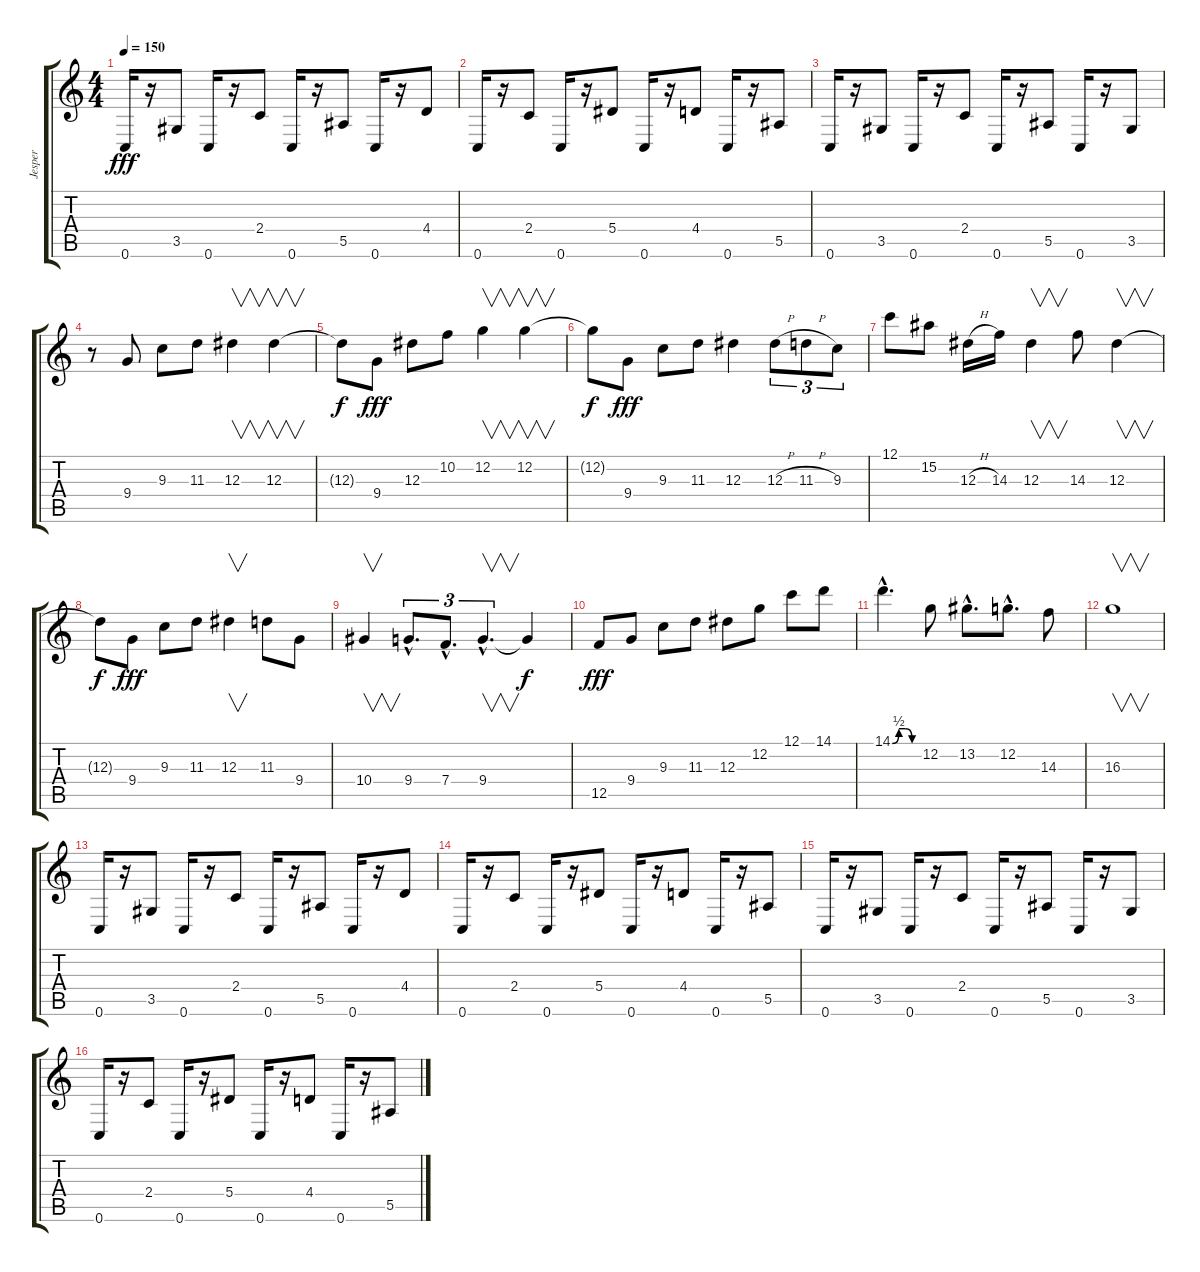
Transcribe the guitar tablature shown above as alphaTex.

\track ("Jesper" "Jesper") {instrument overdrivenguitar}
\staff {score tabs}
\tuning (C4 G3 Eb3 Bb2 F2 C2) {hide}
\ts (4 4)
\tempo 150
\clef g2
\ks c
0.6.16{dy fff} r.16 3.5.8 0.6.16 r.16 2.4.8 0.6.16 r.16 5.5.8 0.6.16 r.16 4.4.8 |
0.6.16 r.16 2.4.8 0.6.16 r.16 5.4.8 0.6.16 r.16 4.4.8 0.6.16 r.16 5.5.8 |
0.6.16 r.16 3.5.8 0.6.16 r.16 2.4.8 0.6.16 r.16 5.5.8 0.6.16 r.16 3.5.8 |
r.8 9.4.8 9.3.8 11.3.8 12.3.4{v} 12.3.4{v} |
12.3{t}.8{dy f} 9.4.8{dy fff} 12.3.8 10.2.8 12.2.4{v} 12.2.4{v} |
12.2{t}.8{dy f} 9.4.8{dy fff} 9.3.8 11.3.8 12.3.4 12.3{h}.8{tu (3 2)} 11.3{h}.8{tu (3 2)} 9.3.8{tu (3 2)} |
12.1.8 15.2.8 12.3{h}.16 14.3.16 12.3.4{v} 14.3.8 12.3.4{v} |
12.3{t}.8{dy f} 9.4.8{dy fff} 9.3.8 11.3.8 12.3.4{v} 11.3.8 9.4.8 |
10.4.4{v} 9.4{hac}.8{d tu (3 2)} 7.4{hac}.8{d tu (3 2)} 9.4{hac}.4{v d tu (3 2)} 9.4{t}.4{dy f} |
12.5.8{dy fff} 9.4.8 9.3.8 11.3.8 12.3.8 12.2.8 12.1.8 14.1.8 |
14.1{be (custom 0 0 15 2 30 2 45 0 60 0) hac}.4{d} 12.2.8 13.2{hac}.8{d} 12.2{hac}.8{d} 14.3.8 |
16.3.1{v} |
0.6.16 r.16 3.5.8 0.6.16 r.16 2.4.8 0.6.16 r.16 5.5.8 0.6.16 r.16 4.4.8 |
0.6.16 r.16 2.4.8 0.6.16 r.16 5.4.8 0.6.16 r.16 4.4.8 0.6.16 r.16 5.5.8 |
0.6.16 r.16 3.5.8 0.6.16 r.16 2.4.8 0.6.16 r.16 5.5.8 0.6.16 r.16 3.5.8 |
0.6.16 r.16 2.4.8 0.6.16 r.16 5.4.8 0.6.16 r.16 4.4.8 0.6.16 r.16 5.5.8
